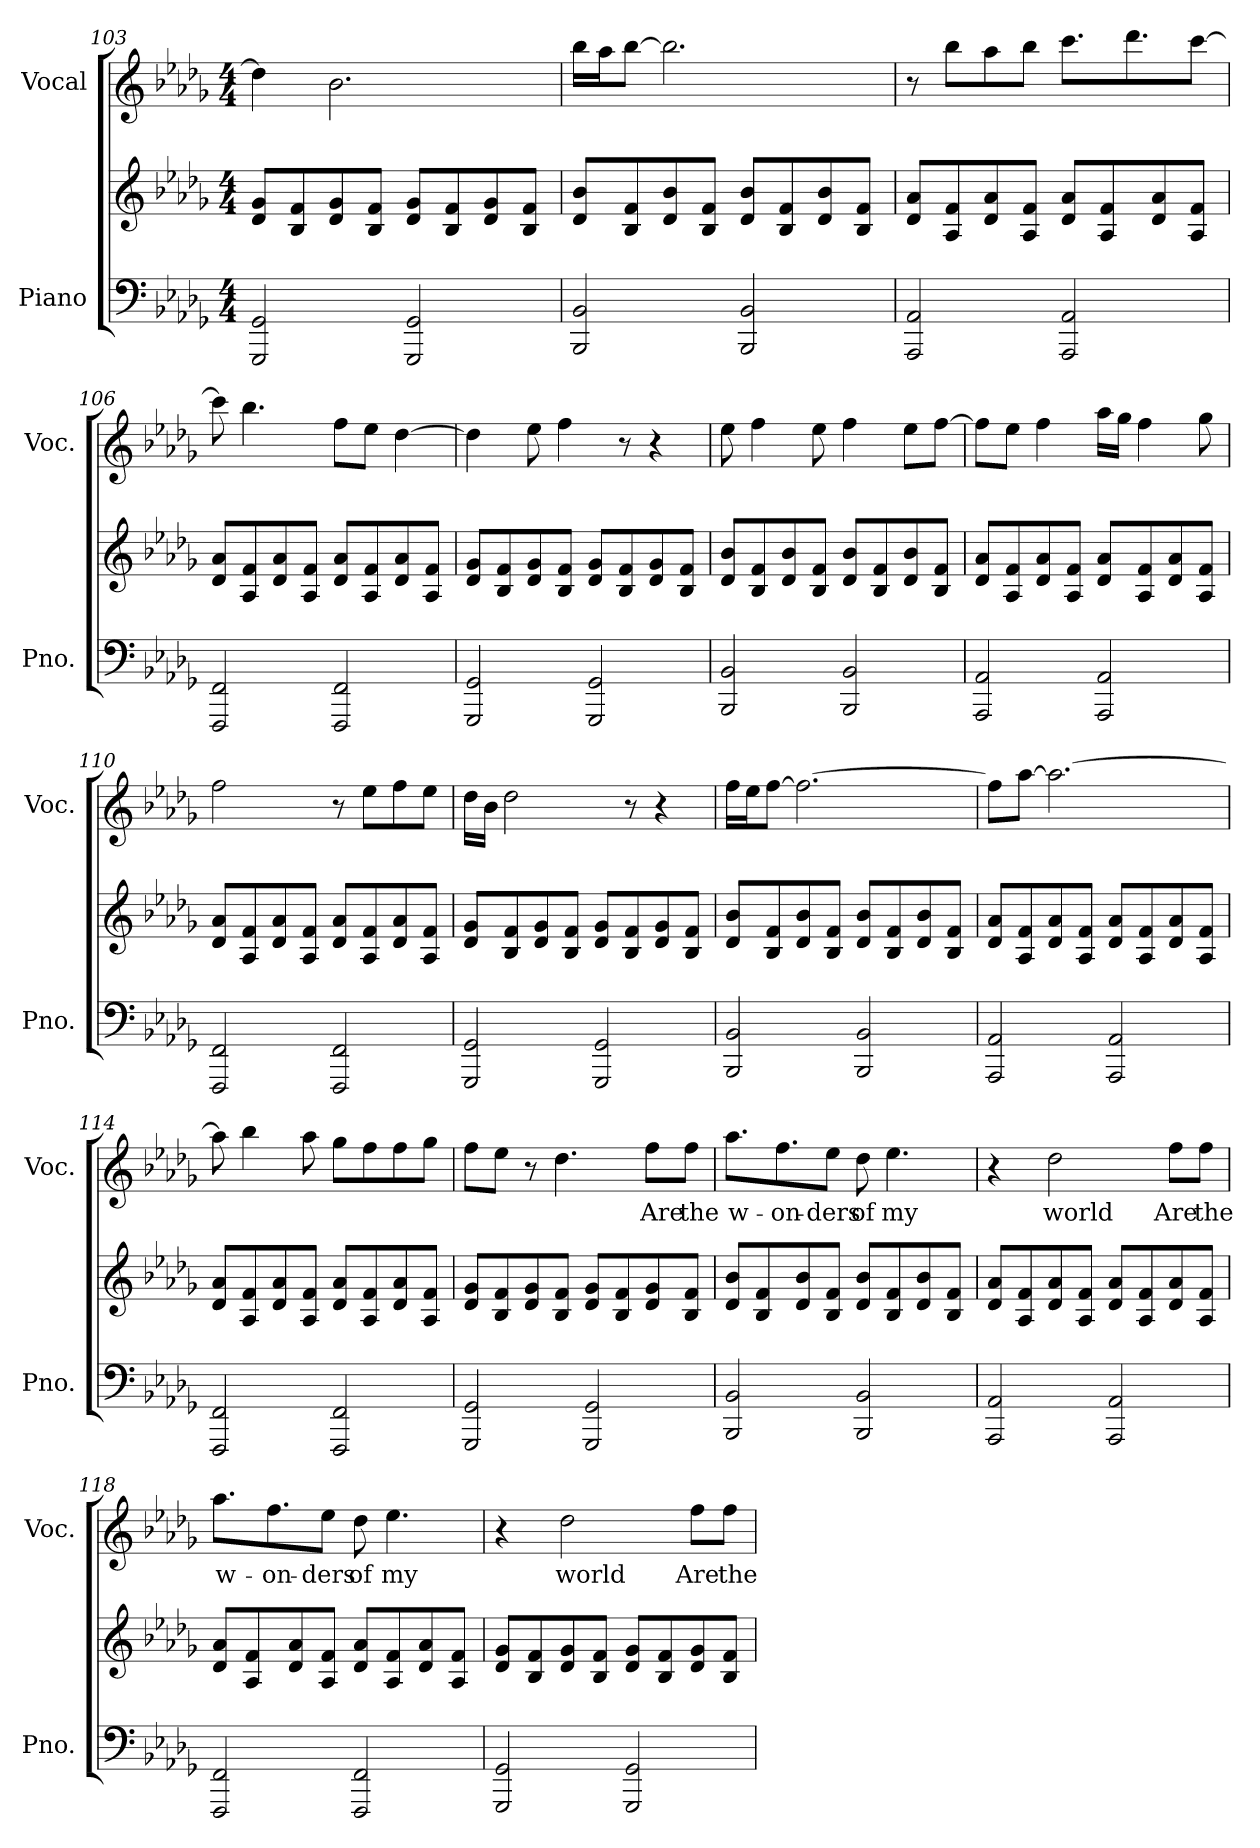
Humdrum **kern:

**kern	**kern	**kern	**text
*part2	*part2	*part1	*part1
*staff3	*staff2	*staff1	*staff1
*I"Piano	*	*I"Vocal	*
*I'Pno.	*	*I'Voc.	*
!!LO:LB:g=z
*clefF4	*clefG2	*clefG2	*
*k[b-e-a-d-g-]	*k[b-e-a-d-g-]	*k[b-e-a-d-g-]	*
*M4/4	*M4/4	*M4/4	*
=103	=103	=103	=103
2GGG-/ 2GG-/	8d-/ 8g-/L	4dd-\]	.
.	8B-/ 8f/	.	.
.	8d-/ 8g-/	2.b-\	.
.	8B-/ 8f/J	.	.
2GGG-/ 2GG-/	8d-/ 8g-/L	.	.
.	8B-/ 8f/	.	.
.	8d-/ 8g-/	.	.
.	8B-/ 8f/J	.	.
=104	=104	=104	=104
2BBB-/ 2BB-/	8d-/ 8b-/L	16bb-\LL	.
.	.	16aa-\J	.
.	8B-/ 8f/	[8bb-\J	.
.	8d-/ 8b-/	2.bb-\]	.
.	8B-/ 8f/J	.	.
2BBB-/ 2BB-/	8d-/ 8b-/L	.	.
.	8B-/ 8f/	.	.
.	8d-/ 8b-/	.	.
.	8B-/ 8f/J	.	.
=105	=105	=105	=105
2AAA-/ 2AA-/	8d-/ 8a-/L	8r	.
.	8A-/ 8f/	8bb-\L	.
.	8d-/ 8a-/	8aa-\	.
.	8A-/ 8f/J	8bb-\J	.
2AAA-/ 2AA-/	8d-/ 8a-/L	8.ccc\L	.
.	8A-/ 8f/	.	.
.	.	8.ddd-\	.
.	8d-/ 8a-/	.	.
.	8A-/ 8f/J	[8ccc\J	.
=106	=106	=106	=106
2FFF/ 2FF/	8d-/ 8a-/L	8ccc\]	.
.	8A-/ 8f/	4.bb-\	.
.	8d-/ 8a-/	.	.
.	8A-/ 8f/J	.	.
2FFF/ 2FF/	8d-/ 8a-/L	8ff\L	.
.	8A-/ 8f/	8ee-\J	.
.	8d-/ 8a-/	[4dd-\	.
.	8A-/ 8f/J	.	.
!!LO:LB:g=z
=107	=107	=107	=107
2GGG-/ 2GG-/	8d-/ 8g-/L	4dd-\]	.
.	8B-/ 8f/	.	.
.	8d-/ 8g-/	8ee-\	.
.	8B-/ 8f/J	4ff\	.
2GGG-/ 2GG-/	8d-/ 8g-/L	.	.
.	8B-/ 8f/	8r	.
.	8d-/ 8g-/	4r	.
.	8B-/ 8f/J	.	.
=108	=108	=108	=108
2BBB-/ 2BB-/	8d-/ 8b-/L	8ee-\	.
.	8B-/ 8f/	4ff\	.
.	8d-/ 8b-/	.	.
.	8B-/ 8f/J	8ee-\	.
2BBB-/ 2BB-/	8d-/ 8b-/L	4ff\	.
.	8B-/ 8f/	.	.
.	8d-/ 8b-/	8ee-\L	.
.	8B-/ 8f/J	[8ff\J	.
=109	=109	=109	=109
2AAA-/ 2AA-/	8d-/ 8a-/L	8ff\L]	.
.	8A-/ 8f/	8ee-\J	.
.	8d-/ 8a-/	4ff\	.
.	8A-/ 8f/J	.	.
2AAA-/ 2AA-/	8d-/ 8a-/L	16aa-\LL	.
.	.	16gg-\JJ	.
.	8A-/ 8f/	4ff\	.
.	8d-/ 8a-/	.	.
.	8A-/ 8f/J	8gg-\	.
=110	=110	=110	=110
2FFF/ 2FF/	8d-/ 8a-/L	2ff\	.
.	8A-/ 8f/	.	.
.	8d-/ 8a-/	.	.
.	8A-/ 8f/J	.	.
2FFF/ 2FF/	8d-/ 8a-/L	8r	.
.	8A-/ 8f/	8ee-\L	.
.	8d-/ 8a-/	8ff\	.
.	8A-/ 8f/J	8ee-\J	.
!!LO:PB:g=z
=111	=111	=111	=111
2GGG-/ 2GG-/	8d-/ 8g-/L	16dd-\LL	.
.	.	16b-\JJ	.
.	8B-/ 8f/	2dd-\	.
.	8d-/ 8g-/	.	.
.	8B-/ 8f/J	.	.
2GGG-/ 2GG-/	8d-/ 8g-/L	.	.
.	8B-/ 8f/	8r	.
.	8d-/ 8g-/	4r	.
.	8B-/ 8f/J	.	.
=112	=112	=112	=112
2BBB-/ 2BB-/	8d-/ 8b-/L	16ff\LL	.
.	.	16ee-\J	.
.	8B-/ 8f/	[8ff\J	.
.	8d-/ 8b-/	2.ff\_	.
.	8B-/ 8f/J	.	.
2BBB-/ 2BB-/	8d-/ 8b-/L	.	.
.	8B-/ 8f/	.	.
.	8d-/ 8b-/	.	.
.	8B-/ 8f/J	.	.
=113	=113	=113	=113
2AAA-/ 2AA-/	8d-/ 8a-/L	8ff\L]	.
.	8A-/ 8f/	[8aa-\J	.
.	8d-/ 8a-/	2.aa-\_	.
.	8A-/ 8f/J	.	.
2AAA-/ 2AA-/	8d-/ 8a-/L	.	.
.	8A-/ 8f/	.	.
.	8d-/ 8a-/	.	.
.	8A-/ 8f/J	.	.
=114	=114	=114	=114
2FFF/ 2FF/	8d-/ 8a-/L	8aa-\]	.
.	8A-/ 8f/	4bb-\	.
.	8d-/ 8a-/	.	.
.	8A-/ 8f/J	8aa-\	.
2FFF/ 2FF/	8d-/ 8a-/L	8gg-\L	.
.	8A-/ 8f/	8ff\	.
.	8d-/ 8a-/	8ff\	.
.	8A-/ 8f/J	8gg-\J	.
!!LO:LB:g=z
=115	=115	=115	=115
2GGG-/ 2GG-/	8d-/ 8g-/L	8ff\L	.
.	8B-/ 8f/	8ee-\J	.
.	8d-/ 8g-/	8r	.
.	8B-/ 8f/J	4.dd-\	.
2GGG-/ 2GG-/	8d-/ 8g-/L	.	.
.	8B-/ 8f/	.	.
.	8d-/ 8g-/	8ff\L	Are
.	8B-/ 8f/J	8ff\J	the
=116	=116	=116	=116
2BBB-/ 2BB-/	8d-/ 8b-/L	8.aa-\L	w-
.	8B-/ 8f/	.	.
.	.	8.ff\	-on-
.	8d-/ 8b-/	.	.
.	8B-/ 8f/J	8ee-\J	-ders
2BBB-/ 2BB-/	8d-/ 8b-/L	8dd-\	of
.	8B-/ 8f/	4.ee-\	my
.	8d-/ 8b-/	.	.
.	8B-/ 8f/J	.	.
=117	=117	=117	=117
2AAA-/ 2AA-/	8d-/ 8a-/L	4r	.
.	8A-/ 8f/	.	.
.	8d-/ 8a-/	2dd-\	world
.	8A-/ 8f/J	.	.
2AAA-/ 2AA-/	8d-/ 8a-/L	.	.
.	8A-/ 8f/	.	.
.	8d-/ 8a-/	8ff\L	Are
.	8A-/ 8f/J	8ff\J	the
=118	=118	=118	=118
2FFF/ 2FF/	8d-/ 8a-/L	8.aa-\L	w-
.	8A-/ 8f/	.	.
.	.	8.ff\	-on-
.	8d-/ 8a-/	.	.
.	8A-/ 8f/J	8ee-\J	-ders
2FFF/ 2FF/	8d-/ 8a-/L	8dd-\	of
.	8A-/ 8f/	4.ee-\	my
.	8d-/ 8a-/	.	.
.	8A-/ 8f/J	.	.
!!LO:LB:g=z
=119	=119	=119	=119
2GGG-/ 2GG-/	8d-/ 8g-/L	4r	.
.	8B-/ 8f/	.	.
.	8d-/ 8g-/	2dd-\	world
.	8B-/ 8f/J	.	.
2GGG-/ 2GG-/	8d-/ 8g-/L	.	.
.	8B-/ 8f/	.	.
.	8d-/ 8g-/	8ff\L	Are
.	8B-/ 8f/J	8ff\J	the
=	=	=	=
*-	*-	*-	*-
